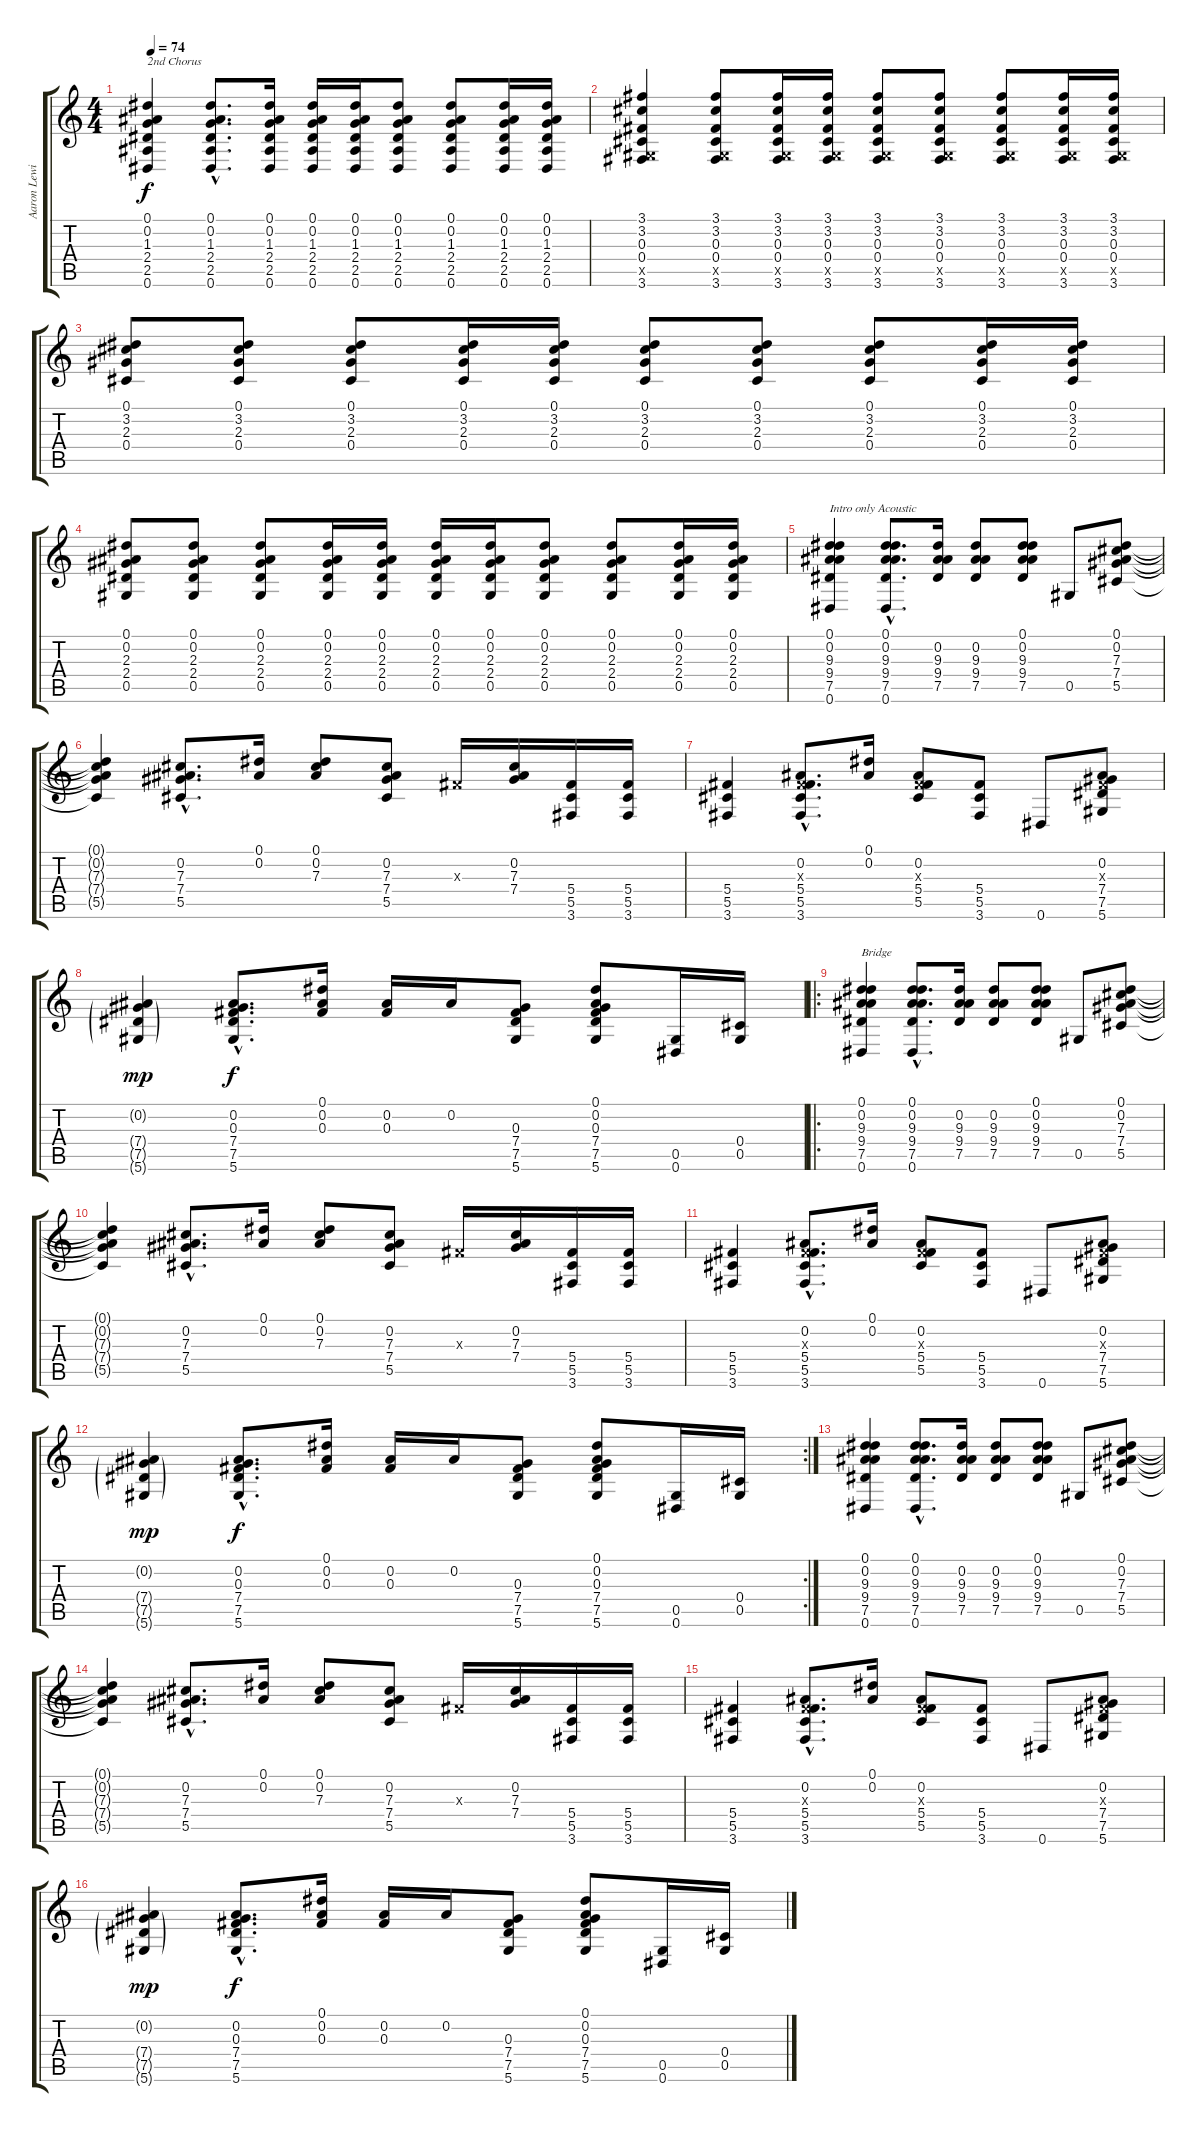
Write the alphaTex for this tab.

\track ("Aaron Lewis" "Aaron Lewi") {instrument acousticguitarnylon}
\staff {score tabs}
\tuning (Eb4 Bb3 Gb3 Db3 Ab2 Eb2) {hide}
\ts (4 4)
\tempo 74
\clef g2
\ks c
(0.1 0.2 1.3 2.4 2.5 0.6).4{txt "2nd Chorus" dy f} (0.1{hac} 0.2{hac} 1.3{hac} 2.4{hac} 2.5{hac} 0.6{hac}).8{d} (0.1 0.2 1.3 2.4 2.5 0.6).16 (0.1 0.2 1.3 2.4 2.5 0.6).16 (0.1 0.2 1.3 2.4 2.5 0.6).16 (0.1 0.2 1.3 2.4 2.5 0.6).8 (0.1 0.2 1.3 2.4 2.5 0.6).8 (0.1 0.2 1.3 2.4 2.5 0.6).16 (0.1 0.2 1.3 2.4 2.5 0.6).16 |
(3.1 3.2 0.3 0.4 0.5{x} 3.6).4 (3.1 3.2 0.3 0.4 0.5{x} 3.6).8 (3.1 3.2 0.3 0.4 0.5{x} 3.6).16 (3.1 3.2 0.3 0.4 0.5{x} 3.6).16 (3.1 3.2 0.3 0.4 0.5{x} 3.6).8 (3.1 3.2 0.3 0.4 0.5{x} 3.6).8 (3.1 3.2 0.3 0.4 0.5{x} 3.6).8 (3.1 3.2 0.3 0.4 0.5{x} 3.6).16 (3.1 3.2 0.3 0.4 0.5{x} 3.6).16 |
(0.1 3.2 2.3 0.4).8 (0.1 3.2 2.3 0.4).8 (0.1 3.2 2.3 0.4).8 (0.1 3.2 2.3 0.4).16 (0.1 3.2 2.3 0.4).16 (0.1 3.2 2.3 0.4).8 (0.1 3.2 2.3 0.4).8 (0.1 3.2 2.3 0.4).8 (0.1 3.2 2.3 0.4).16 (0.1 3.2 2.3 0.4).16 |
(0.1 0.2 2.3 2.4 0.5).8 (0.1 0.2 2.3 2.4 0.5).8 (0.1 0.2 2.3 2.4 0.5).8 (0.1 0.2 2.3 2.4 0.5).16 (0.1 0.2 2.3 2.4 0.5).16 (0.1 0.2 2.3 2.4 0.5).16 (0.1 0.2 2.3 2.4 0.5).16 (0.1 0.2 2.3 2.4 0.5).8 (0.1 0.2 2.3 2.4 0.5).8 (0.1 0.2 2.3 2.4 0.5).16 (0.1 0.2 2.3 2.4 0.5).16 |
(0.1 0.2 9.3 9.4 7.5 0.6).4{txt "Intro only Acoustic"} (0.1{hac} 0.2{hac} 9.3{hac} 9.4{hac} 7.5{hac} 0.6{hac}).8{d} (0.2 9.3 9.4 7.5).16 (0.2 9.3 9.4 7.5).8 (0.1 0.2 9.3 9.4 7.5).8 0.5.8 (0.1 0.2 7.3 7.4 5.5).8 |
(0.1{t} 0.2{t} 7.3{t} 7.4{t} 5.5{t}).4 (0.2{hac} 7.3{hac} 7.4{hac} 5.5{hac}).8{d} (0.1 0.2).16 (0.1 0.2 7.3).8 (0.2 7.3 7.4 5.5).8 0.3{x}.16 (0.2 7.3 7.4).16 (5.4 5.5 3.6).16 (5.4 5.5 3.6).16 |
(5.4 5.5 3.6).4 (0.2{hac} 0.3{hac x} 5.4{hac} 5.5{hac} 3.6{hac}).8{d} (0.1 0.2).16 (0.2 0.3{x} 5.4 5.5).8 (5.4 5.5 3.6).8 0.6.8 (0.2 0.3{x} 7.4 7.5 5.6).8 |
(0.2{g} 7.4{g} 7.5{g} 5.6{g}).4{dy mp} (0.2{hac} 0.3{hac} 7.4{hac} 7.5{hac} 5.6{hac}).8{d dy f} (0.1 0.2 0.3).16 (0.2 0.3).16 0.2.16 (0.3 7.4 7.5 5.6).8 (0.1 0.2 0.3 7.4 7.5 5.6).8 (0.5 0.6).16 (0.4 0.5).16 |
\ro
(0.1 0.2 9.3 9.4 7.5 0.6).4{txt "Bridge"} (0.1{hac} 0.2{hac} 9.3{hac} 9.4{hac} 7.5{hac} 0.6{hac}).8{d} (0.2 9.3 9.4 7.5).16 (0.2 9.3 9.4 7.5).8 (0.1 0.2 9.3 9.4 7.5).8 0.5.8 (0.1 0.2 7.3 7.4 5.5).8 |
(0.1{t} 0.2{t} 7.3{t} 7.4{t} 5.5{t}).4 (0.2{hac} 7.3{hac} 7.4{hac} 5.5{hac}).8{d} (0.1 0.2).16 (0.1 0.2 7.3).8 (0.2 7.3 7.4 5.5).8 0.3{x}.16 (0.2 7.3 7.4).16 (5.4 5.5 3.6).16 (5.4 5.5 3.6).16 |
(5.4 5.5 3.6).4 (0.2{hac} 0.3{hac x} 5.4{hac} 5.5{hac} 3.6{hac}).8{d} (0.1 0.2).16 (0.2 0.3{x} 5.4 5.5).8 (5.4 5.5 3.6).8 0.6.8 (0.2 0.3{x} 7.4 7.5 5.6).8 |
\rc 2
(0.2{g} 7.4{g} 7.5{g} 5.6{g}).4{dy mp} (0.2{hac} 0.3{hac} 7.4{hac} 7.5{hac} 5.6{hac}).8{d dy f} (0.1 0.2 0.3).16 (0.2 0.3).16 0.2.16 (0.3 7.4 7.5 5.6).8 (0.1 0.2 0.3 7.4 7.5 5.6).8 (0.5 0.6).16 (0.4 0.5).16 |
(0.1 0.2 9.3 9.4 7.5 0.6).4 (0.1{hac} 0.2{hac} 9.3{hac} 9.4{hac} 7.5{hac} 0.6{hac}).8{d} (0.2 9.3 9.4 7.5).16 (0.2 9.3 9.4 7.5).8 (0.1 0.2 9.3 9.4 7.5).8 0.5.8 (0.1 0.2 7.3 7.4 5.5).8 |
(0.1{t} 0.2{t} 7.3{t} 7.4{t} 5.5{t}).4 (0.2{hac} 7.3{hac} 7.4{hac} 5.5{hac}).8{d} (0.1 0.2).16 (0.1 0.2 7.3).8 (0.2 7.3 7.4 5.5).8 0.3{x}.16 (0.2 7.3 7.4).16 (5.4 5.5 3.6).16 (5.4 5.5 3.6).16 |
(5.4 5.5 3.6).4 (0.2{hac} 0.3{hac x} 5.4{hac} 5.5{hac} 3.6{hac}).8{d} (0.1 0.2).16 (0.2 0.3{x} 5.4 5.5).8 (5.4 5.5 3.6).8 0.6.8 (0.2 0.3{x} 7.4 7.5 5.6).8 |
(0.2{g} 7.4{g} 7.5{g} 5.6{g}).4{dy mp} (0.2{hac} 0.3{hac} 7.4{hac} 7.5{hac} 5.6{hac}).8{d dy f} (0.1 0.2 0.3).16 (0.2 0.3).16 0.2.16 (0.3 7.4 7.5 5.6).8 (0.1 0.2 0.3 7.4 7.5 5.6).8 (0.5 0.6).16 (0.4 0.5).16
